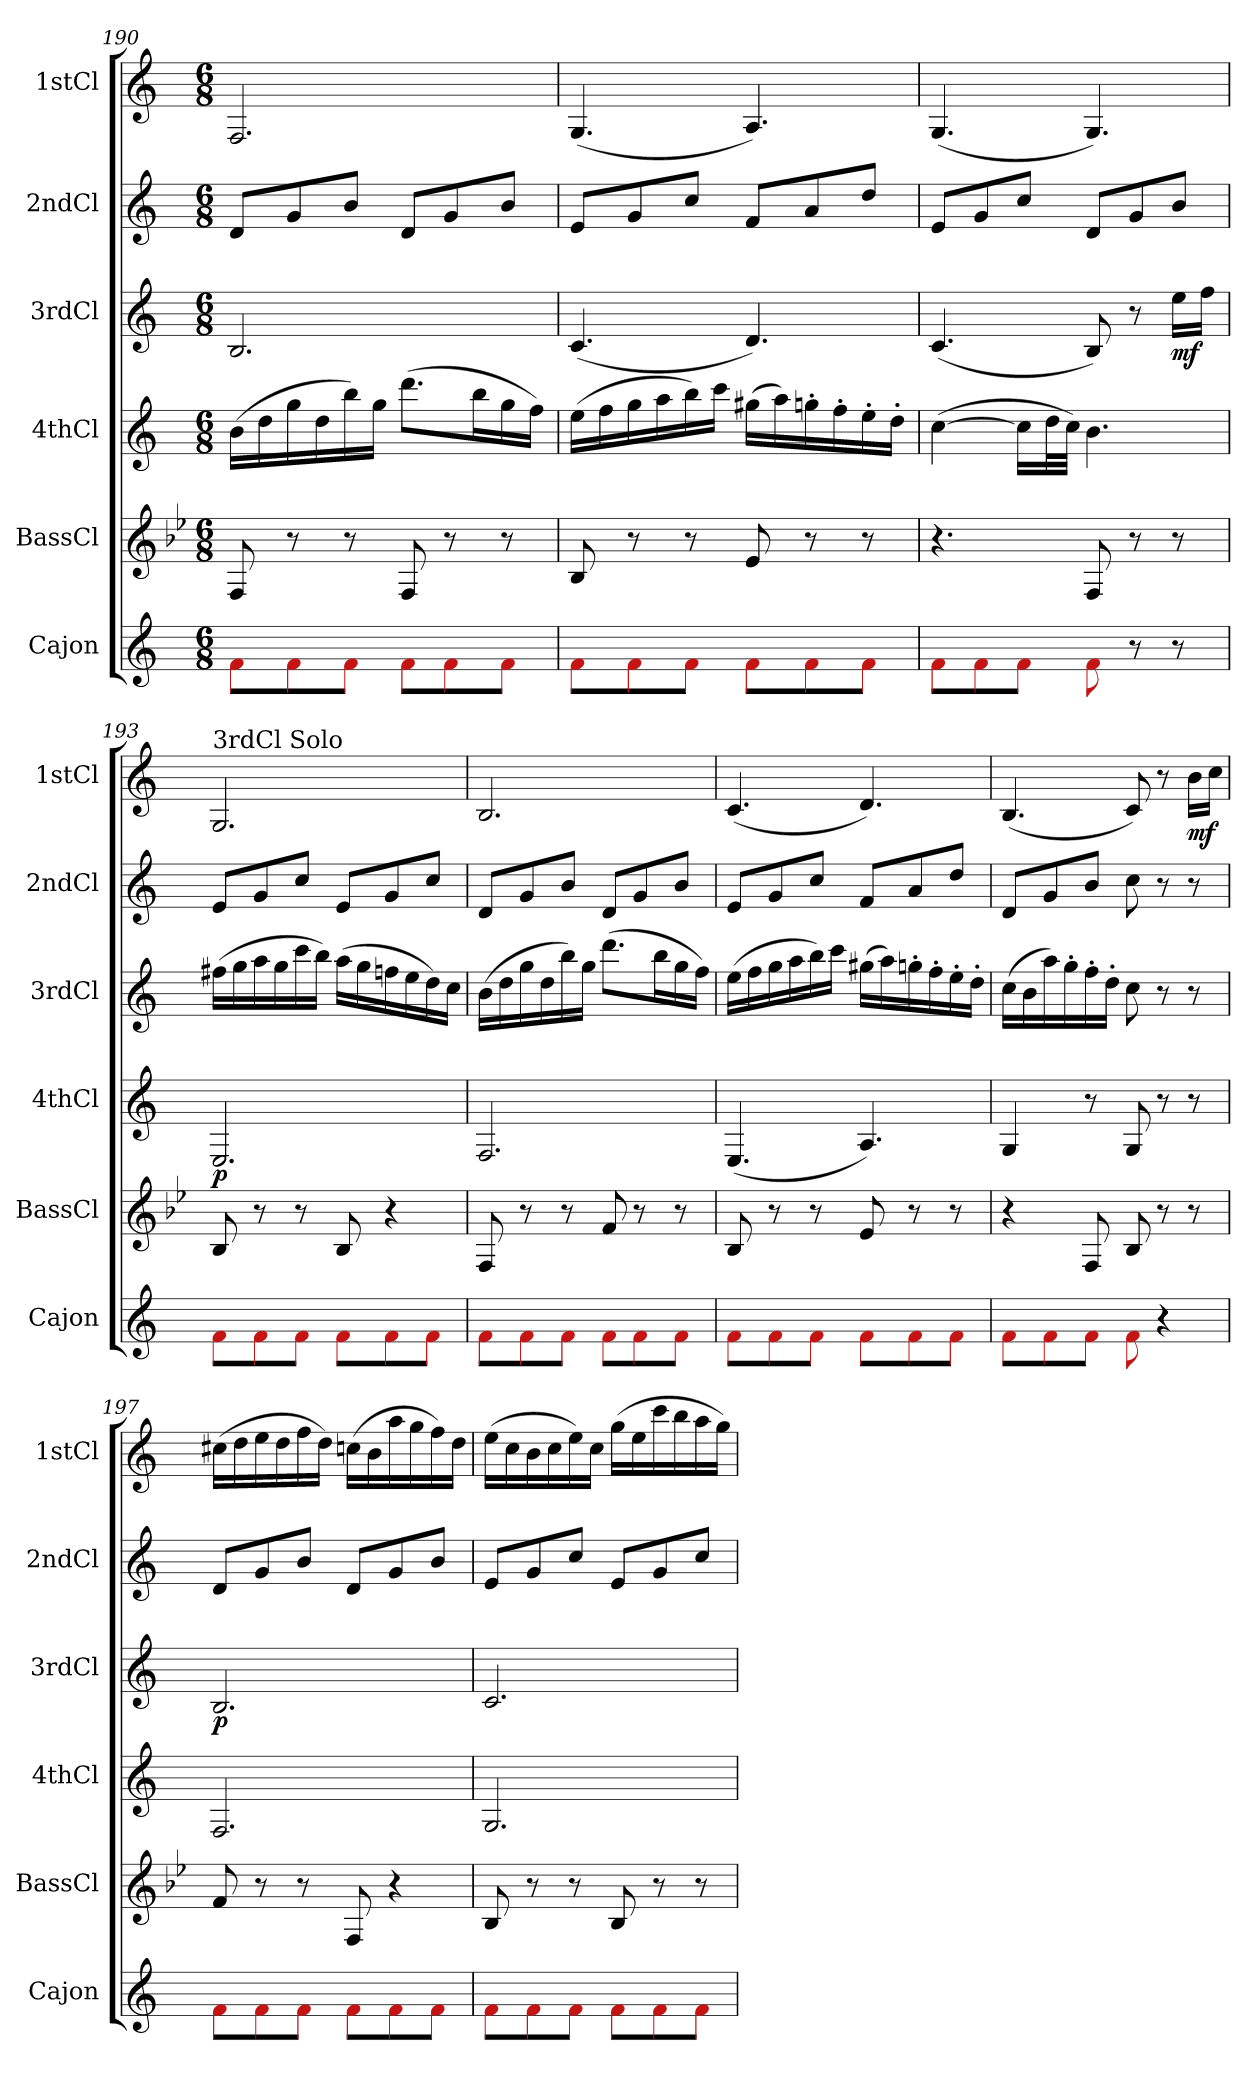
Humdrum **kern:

**kern	**kern	**kern	**dynam	**kern	**dynam	**kern	**kern	**dynam
*part6	*part5	*part4	*part4	*part3	*part3	*part2	*part1	*part1
*staff6	*staff5	*staff4	*staff4	*staff3	*staff3	*staff2	*staff1	*staff1
*I"Cajon	*I"BassCl	*I"4thCl	*	*I"3rdCl	*	*I"2ndCl	*I"1stCl	*
*I'Cajon	*I'BassCl	*I'4thCl	*	*I'3rdCl	*	*I'2ndCl	*I'1stCl	*
*clefG2	*clefG2	*clefG2	*	*clefG2	*	*clefG2	*clefG2	*
*	*ITrd8c14	*ITrd1c2	*	*ITrd1c2	*	*ITrd1c2	*ITrd1c2	*
*k[]	*k[b-e-]	*k[b-e-]	*	*k[b-e-]	*	*k[b-e-]	*k[b-e-]	*
*M6/8	*M6/8	*M6/8	*	*M6/8	*	*M6/8	*M6/8	*
=190	=190	=190	=190	=190	=190	=190	=190	=190
8Rf\L	8FF/	(16a\LL	.	2.A/	.	8c/L	2.E-/	.
.	.	16cc\	.	.	.	.	.	.
8Rf\	8r	16ff\	.	.	.	8f/	.	.
.	.	16cc\	.	.	.	.	.	.
8Rf\J	8r	16aa\)	.	.	.	8a/J	.	.
.	.	16ff\JJ	.	.	.	.	.	.
8Rf\L	8FF/	(8.ccc\L	.	.	.	8c/L	.	.
8Rf\	8r	.	.	.	.	8f/	.	.
.	.	16aa\L	.	.	.	.	.	.
8Rf\J	8r	16ff\	.	.	.	8a/J	.	.
.	.	16ee-\JJ)	.	.	.	.	.	.
!!LO:LB:g=z
=191	=191	=191	=191	=191	=191	=191	=191	=191
8Rf\L	8BB-/	(16dd\LL	.	(4.B-/	.	8d/L	(4.F/	.
.	.	16ee-\	.	.	.	.	.	.
8Rf\	8r	16ff\	.	.	.	8f/	.	.
.	.	16gg\	.	.	.	.	.	.
8Rf\J	8r	16aa\)	.	.	.	8b-/J	.	.
.	.	16bb-\JJ	.	.	.	.	.	.
8Rf\L	8E-/	(16ff#X\LL	.	4.c/)	.	8e-/L	4.G/)	.
.	.	16gg\)	.	.	.	.	.	.
8Rf\	8r	16ffn'\	.	.	.	8g/	.	.
.	.	16ee-'\	.	.	.	.	.	.
8Rf\J	8r	16dd'\	.	.	.	8cc/J	.	.
.	.	16cc'\JJ	.	.	.	.	.	.
=192	=192	=192	=192	=192	=192	=192	=192	=192
8Rf\L	4.r	([4b-\	.	(4.B-/	.	8d/L	(4.F/	.
8Rf\	.	.	.	.	.	8f/	.	.
8Rf\J	.	16b-\LL]	.	.	.	8b-/J	.	.
.	.	32cc\L	.	.	.	.	.	.
.	.	32b-\JJJ)	.	.	.	.	.	.
8Rf\	8FF/	4.a\	.	8A/)	.	8c/L	4.F/)	.
8r	8r	.	.	8r	.	8f/	.	.
!	!	!	!	!	!LO:DY:b	!	!	!
8r	8r	.	.	16dd\LL	mf	8a/J	.	.
.	.	.	.	16ee-\JJ	.	.	.	.
=193	=193	=193	=193	=193	=193	=193	=193	=193
!	!	!	!	!	!	!	!LO:TX:a:t=3rdCl Solo	!
!	!	!	!LO:DY:b	!	!	!	!	!
8Rf\L	8BB-/	2.D/	p	(16een\LL	.	8d/L	2.F/	.
.	.	.	.	16ff\	.	.	.	.
8Rf\	8r	.	.	16gg\	.	8f/	.	.
.	.	.	.	16ff\	.	.	.	.
8Rf\J	8r	.	.	16bb-\	.	8b-/J	.	.
.	.	.	.	16aa\JJ)	.	.	.	.
8Rf\L	8BB-/	.	.	(16gg\LL	.	8d/L	.	.
.	.	.	.	16ff\	.	.	.	.
8Rf\	4r	.	.	16ee-X\	.	8f/	.	.
.	.	.	.	16dd\	.	.	.	.
8Rf\J	.	.	.	16cc\)	.	8b-/J	.	.
.	.	.	.	16b-\JJ	.	.	.	.
!!LO:PB:g=z
=194	=194	=194	=194	=194	=194	=194	=194	=194
8Rf\L	8FF/	2.E-/	.	(16a\LL	.	8c/L	2.A/	.
.	.	.	.	16cc\	.	.	.	.
8Rf\	8r	.	.	16ff\	.	8f/	.	.
.	.	.	.	16cc\	.	.	.	.
8Rf\J	8r	.	.	16aa\)	.	8a/J	.	.
.	.	.	.	16ff\JJ	.	.	.	.
8Rf\L	8F/	.	.	(8.ccc\L	.	8c/L	.	.
8Rf\	8r	.	.	.	.	8f/	.	.
.	.	.	.	16aa\L	.	.	.	.
8Rf\J	8r	.	.	16ff\	.	8a/J	.	.
.	.	.	.	16ee-\JJ)	.	.	.	.
=195	=195	=195	=195	=195	=195	=195	=195	=195
8Rf\L	8BB-/	(4.D/	.	(16dd\LL	.	8d/L	(4.B-/	.
.	.	.	.	16ee-\	.	.	.	.
8Rf\	8r	.	.	16ff\	.	8f/	.	.
.	.	.	.	16gg\	.	.	.	.
8Rf\J	8r	.	.	16aa\)	.	8b-/J	.	.
.	.	.	.	16bb-\JJ	.	.	.	.
8Rf\L	8E-/	4.G/)	.	(16ff#X\LL	.	8e-/L	4.c/)	.
.	.	.	.	16gg\)	.	.	.	.
8Rf\	8r	.	.	16ffn'\	.	8g/	.	.
.	.	.	.	16ee-'\	.	.	.	.
8Rf\J	8r	.	.	16dd'\	.	8cc/J	.	.
.	.	.	.	16cc'\JJ	.	.	.	.
=196	=196	=196	=196	=196	=196	=196	=196	=196
8Rf\L	4r	4F/	.	(16b-\LL	.	8c/L	(4.A/	.
.	.	.	.	16a\	.	.	.	.
8Rf\	.	.	.	16gg\)	.	8f/	.	.
.	.	.	.	16ff'\	.	.	.	.
8Rf\J	8FF/	8r	.	16ee-'\	.	8a/J	.	.
.	.	.	.	16cc'\JJ	.	.	.	.
8Rf\	8BB-/	8F/	.	8b-\	.	8b-\	8B-/)	.
4r	8r	8r	.	8r	.	8r	8r	.
!	!	!	!	!	!	!	!	!LO:DY:b
.	8r	8r	.	8r	.	8r	16a\LL	mf
.	.	.	.	.	.	.	16b-\JJ	.
!!LO:LB:g=z
=197	=197	=197	=197	=197	=197	=197	=197	=197
!	!	!	!	!	!LO:DY:b	!	!	!
8Rf\L	8F/	2.E-/	.	2.A/	p	8c/L	(16bn\LL	.
.	.	.	.	.	.	.	16cc\	.
8Rf\	8r	.	.	.	.	8f/	16dd\	.
.	.	.	.	.	.	.	16cc\	.
8Rf\J	8r	.	.	.	.	8a/J	16ee-\	.
.	.	.	.	.	.	.	16cc\JJ)	.
8Rf\L	8FF/	.	.	.	.	8c/L	(16b-X\LL	.
.	.	.	.	.	.	.	16a\	.
8Rf\	4r	.	.	.	.	8f/	16gg\	.
.	.	.	.	.	.	.	16ff\	.
8Rf\J	.	.	.	.	.	8a/J	16ee-\)	.
.	.	.	.	.	.	.	16cc\JJ	.
=198	=198	=198	=198	=198	=198	=198	=198	=198
8Rf\L	8BB-/	2.F/	.	2.B-/	.	8d/L	(16dd\LL	.
.	.	.	.	.	.	.	16b-\	.
8Rf\	8r	.	.	.	.	8f/	16a\	.
.	.	.	.	.	.	.	16b-\	.
8Rf\J	8r	.	.	.	.	8b-/J	16dd\)	.
.	.	.	.	.	.	.	16b-\JJ	.
8Rf\L	8BB-/	.	.	.	.	8d/L	(16ff\LL	.
.	.	.	.	.	.	.	16dd\	.
8Rf\	8r	.	.	.	.	8f/	16bb-\	.
.	.	.	.	.	.	.	16aa\	.
8Rf\J	8r	.	.	.	.	8b-/J	16gg\	.
.	.	.	.	.	.	.	16ff\JJ)	.
=	=	=	=	=	=	=	=	=
*-	*-	*-	*-	*-	*-	*-	*-	*-
